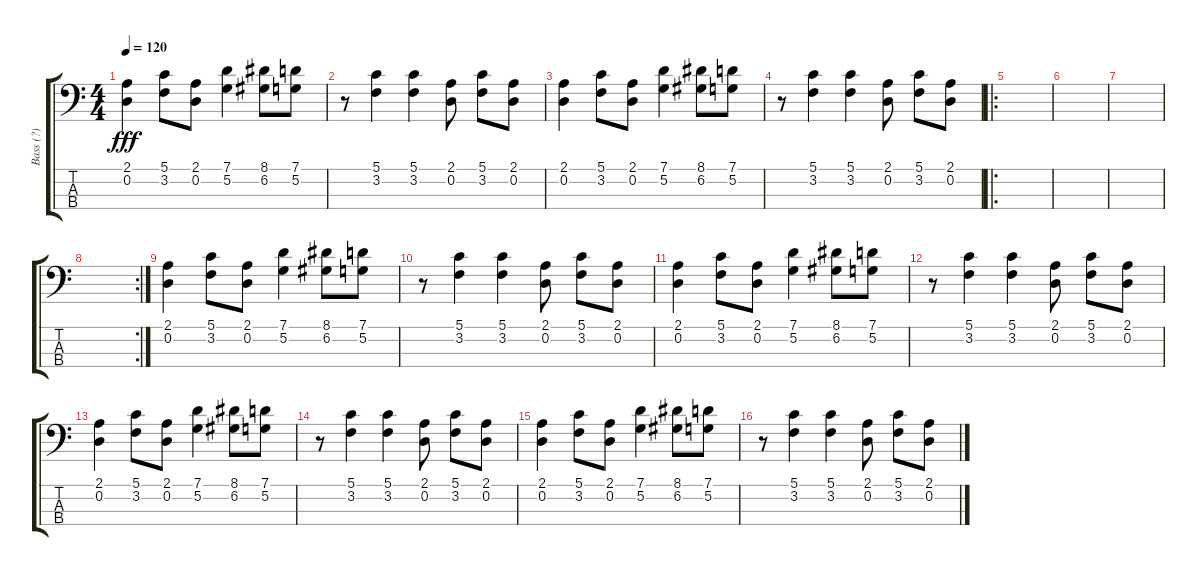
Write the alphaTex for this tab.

\track ("Bass (?)" "Bass (?)") {instrument electricbasspick}
\staff {score tabs}
\tuning (G2 D2 A1 D1) {hide}
\ts (4 4)
\tempo 120
\clef f4
\ks c
(2.1 0.2).4{dy fff} (5.1 3.2).8 (2.1 0.2).8 (7.1 5.2).4 (8.1 6.2).8 (7.1 5.2).8 |
r.8 (5.1 3.2).4 (5.1 3.2).4 (2.1 0.2).8 (5.1 3.2).8 (2.1 0.2).8 |
(2.1 0.2).4 (5.1 3.2).8 (2.1 0.2).8 (7.1 5.2).4 (8.1 6.2).8 (7.1 5.2).8 |
r.8 (5.1 3.2).4 (5.1 3.2).4 (2.1 0.2).8 (5.1 3.2).8 (2.1 0.2).8 |
\ro
|
|
|
\rc 2
|
(2.1 0.2).4 (5.1 3.2).8 (2.1 0.2).8 (7.1 5.2).4 (8.1 6.2).8 (7.1 5.2).8 |
r.8 (5.1 3.2).4 (5.1 3.2).4 (2.1 0.2).8 (5.1 3.2).8 (2.1 0.2).8 |
(2.1 0.2).4 (5.1 3.2).8 (2.1 0.2).8 (7.1 5.2).4 (8.1 6.2).8 (7.1 5.2).8 |
r.8 (5.1 3.2).4 (5.1 3.2).4 (2.1 0.2).8 (5.1 3.2).8 (2.1 0.2).8 |
(2.1 0.2).4 (5.1 3.2).8 (2.1 0.2).8 (7.1 5.2).4 (8.1 6.2).8 (7.1 5.2).8 |
r.8 (5.1 3.2).4 (5.1 3.2).4 (2.1 0.2).8 (5.1 3.2).8 (2.1 0.2).8 |
(2.1 0.2).4 (5.1 3.2).8 (2.1 0.2).8 (7.1 5.2).4 (8.1 6.2).8 (7.1 5.2).8 |
r.8 (5.1 3.2).4 (5.1 3.2).4 (2.1 0.2).8 (5.1 3.2).8 (2.1 0.2).8
